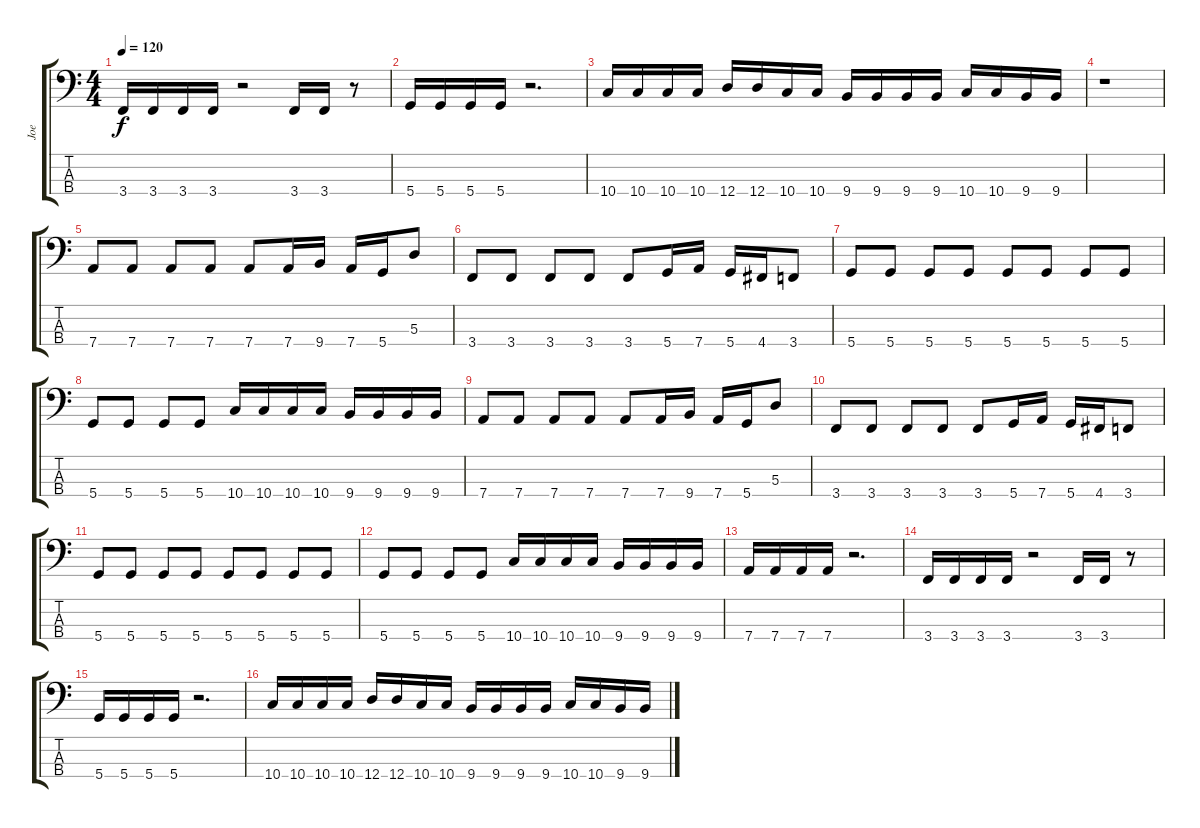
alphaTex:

\track ("Joe" "Joe") {instrument electricbasspick}
\staff {score tabs}
\tuning (G2 D2 A1 D1) {hide}
\ts (4 4)
\tempo 120
\clef f4
\ks c
3.4.16{dy f} 3.4.16 3.4.16 3.4.16 r.2 3.4.16 3.4.16 r.8 |
5.4.16 5.4.16 5.4.16 5.4.16 r.2{d} |
10.4.16 10.4.16 10.4.16 10.4.16 12.4.16 12.4.16 10.4.16 10.4.16 9.4.16 9.4.16 9.4.16 9.4.16 10.4.16 10.4.16 9.4.16 9.4.16 |
r.1 |
7.4.8 7.4.8 7.4.8 7.4.8 7.4.8 7.4.16 9.4.16 7.4.16 5.4.16 5.3.8 |
3.4.8 3.4.8 3.4.8 3.4.8 3.4.8 5.4.16 7.4.16 5.4.16 4.4.16 3.4.8 |
5.4.8 5.4.8 5.4.8 5.4.8 5.4.8 5.4.8 5.4.8 5.4.8 |
5.4.8 5.4.8 5.4.8 5.4.8 10.4.16 10.4.16 10.4.16 10.4.16 9.4.16 9.4.16 9.4.16 9.4.16 |
7.4.8 7.4.8 7.4.8 7.4.8 7.4.8 7.4.16 9.4.16 7.4.16 5.4.16 5.3.8 |
3.4.8 3.4.8 3.4.8 3.4.8 3.4.8 5.4.16 7.4.16 5.4.16 4.4.16 3.4.8 |
5.4.8 5.4.8 5.4.8 5.4.8 5.4.8 5.4.8 5.4.8 5.4.8 |
5.4.8 5.4.8 5.4.8 5.4.8 10.4.16 10.4.16 10.4.16 10.4.16 9.4.16 9.4.16 9.4.16 9.4.16 |
7.4.16 7.4.16 7.4.16 7.4.16 r.2{d} |
3.4.16 3.4.16 3.4.16 3.4.16 r.2 3.4.16 3.4.16 r.8 |
5.4.16 5.4.16 5.4.16 5.4.16 r.2{d} |
10.4.16 10.4.16 10.4.16 10.4.16 12.4.16 12.4.16 10.4.16 10.4.16 9.4.16 9.4.16 9.4.16 9.4.16 10.4.16 10.4.16 9.4.16 9.4.16
